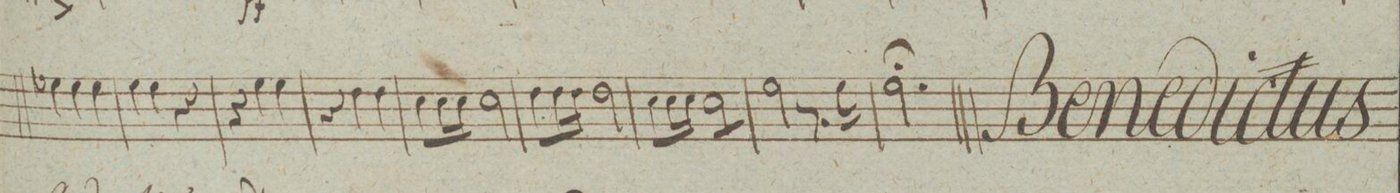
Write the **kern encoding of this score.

**kern	**dynam
*I"Corno 1mo. in C:	*
*clefG2	*
*k[]	*
*met(c)	*
*M3/4	*
4ee-X\	.
4ee-\	.
4ee-\	.
=68	=68
4ee\	.
4ee\	.
4r	.
=69	=69
2.ryy	.
=70	=70
4r	.
4ee\	.
4ee\	.
=71	=71
4r	.
4dd\	.
4dd\	.
=72	=72
8cc\L	.
16cc\L	.
16cc\JJ	.
2cc\	.
=73	=73
8dd\L	.
16dd\L	.
16dd\JJ	.
2dd\	.
=74	=74
8cc\L	.
16cc\L	.
16cc\JJ	.
*tremolo	*
8cc\L	.
8cc\	.
8cc\	.
8cc\J	.
*Xtremolo	*
=75	=75
2ee\	.
8.r	.
16ee\	.
=76	=76
2.ee;\	.
==	==
*-	*-
